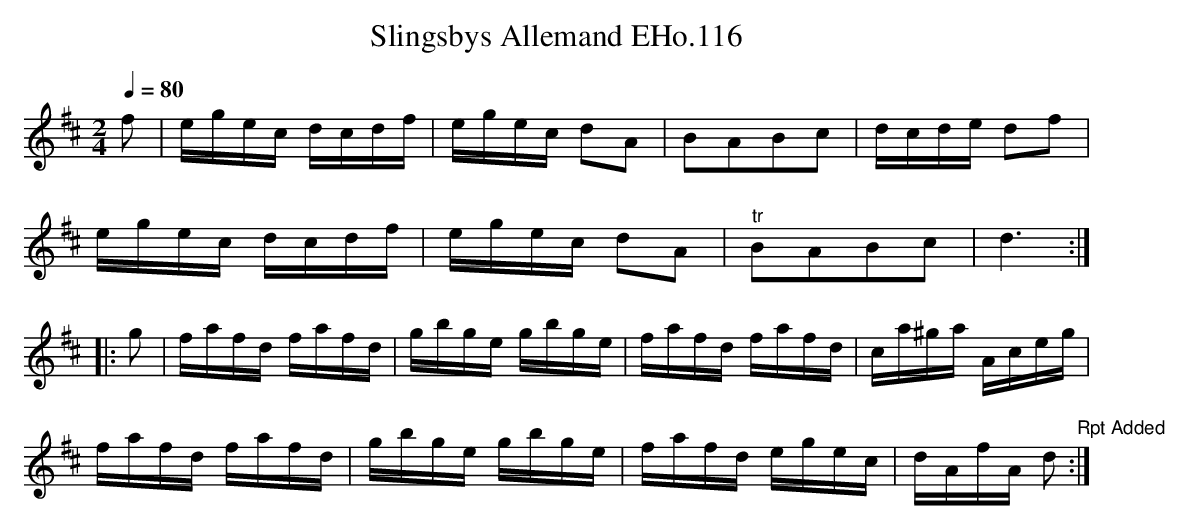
X:1
T:Slingsbys Allemand EHo.116
M:2/4
L:1/16
Q:1/4=80
K:D
f2|egec dcdf|egec d2A2|B2A2B2c2|dcde d2f2|
egec dcdf|egec d2A2|"^tr"B2A2B2c2|d6:|
|:g2|fafd fafd|gbge  gbge|fafd fafd|ca^ga Aceg|
fafd fafd|gbge gbge|fafd egec|dAfA d2"Rpt Added":|
